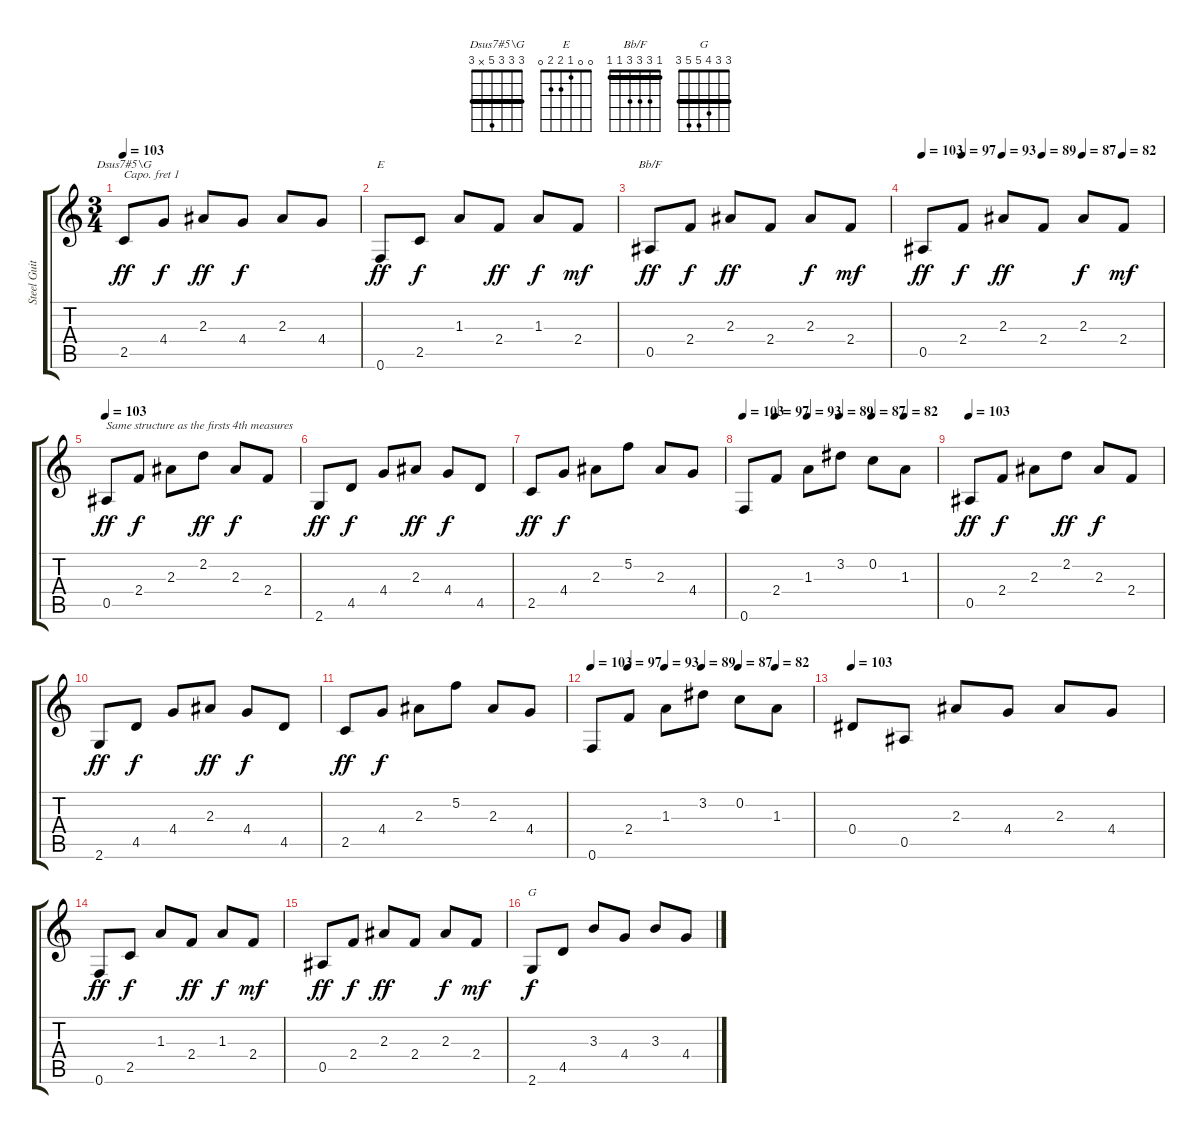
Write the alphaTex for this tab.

\track ("Steel Guitar" "Steel Guit") {instrument acousticguitarsteel}
\staff {score tabs}
\capo 1
\tuning (E4 B3 G3 D3 A2 E2) {hide}
\chord ("Dsus7#5\\G" 3 3 3 5 x 3) {barre 3}
\chord ("E" 0 0 1 2 2 0)
\chord ("Bb/F" 1 3 3 3 1 1) {barre 1}
\chord ("G" 3 3 4 5 5 3) {barre 3}
\ts (3 4)
\tempo 103
\clef g2
\ks c
2.5.8{ch "Dsus7#5\\G" dy ff} 4.4.8{dy f} 2.3.8{dy ff} 4.4.8{dy f} 2.3.8 4.4.8 |
0.6.8{ch "E" dy ff} 2.5.8{dy f} 1.3.8 2.4.8{dy ff} 1.3.8{dy f} 2.4.8{dy mf} |
0.5.8{ch "Bb/F" dy ff} 2.4.8{dy f} 2.3.8{dy ff} 2.4.8 2.3.8{dy f} 2.4.8{dy mf} |
\tempo 103
\tempo (97 0.16666666666666666)
\tempo (93 0.3333333333333333)
\tempo (89 0.5)
\tempo (87 0.6666666666666666)
\tempo (82 0.8333333333333334)
0.5.8{dy ff} 2.4.8{dy f} 2.3.8{dy ff} 2.4.8 2.3.8{dy f} 2.4.8{dy mf} |
\tempo 103
0.5.8{txt "Same structure as the firsts 4th measures" dy ff} 2.4.8{dy f} 2.3.8 2.2.8{dy ff} 2.3.8{dy f} 2.4.8 |
2.6.8{dy ff} 4.5.8{dy f} 4.4.8 2.3.8{dy ff} 4.4.8{dy f} 4.5.8 |
2.5.8{dy ff} 4.4.8{dy f} 2.3.8 5.2.8 2.3.8 4.4.8 |
\tempo 103
\tempo (97 0.16666666666666666)
\tempo (93 0.3333333333333333)
\tempo (89 0.5)
\tempo (87 0.6666666666666666)
\tempo (82 0.8333333333333334)
0.6.8 2.4.8 1.3.8 3.2.8 0.2.8 1.3.8 |
\tempo 103
0.5.8{dy ff} 2.4.8{dy f} 2.3.8 2.2.8{dy ff} 2.3.8{dy f} 2.4.8 |
2.6.8{dy ff} 4.5.8{dy f} 4.4.8 2.3.8{dy ff} 4.4.8{dy f} 4.5.8 |
2.5.8{dy ff} 4.4.8{dy f} 2.3.8 5.2.8 2.3.8 4.4.8 |
\tempo 103
\tempo (97 0.16666666666666666)
\tempo (93 0.3333333333333333)
\tempo (89 0.5)
\tempo (87 0.6666666666666666)
\tempo (82 0.8333333333333334)
0.6.8 2.4.8 1.3.8 3.2.8 0.2.8 1.3.8 |
\tempo 103
0.4.8 0.5.8 2.3.8 4.4.8 2.3.8 4.4.8 |
0.6.8{dy ff} 2.5.8{dy f} 1.3.8 2.4.8{dy ff} 1.3.8{dy f} 2.4.8{dy mf} |
0.5.8{dy ff} 2.4.8{dy f} 2.3.8{dy ff} 2.4.8 2.3.8{dy f} 2.4.8{dy mf} |
2.6.8{ch "G" dy f} 4.5.8 3.3.8 4.4.8 3.3.8 4.4.8
